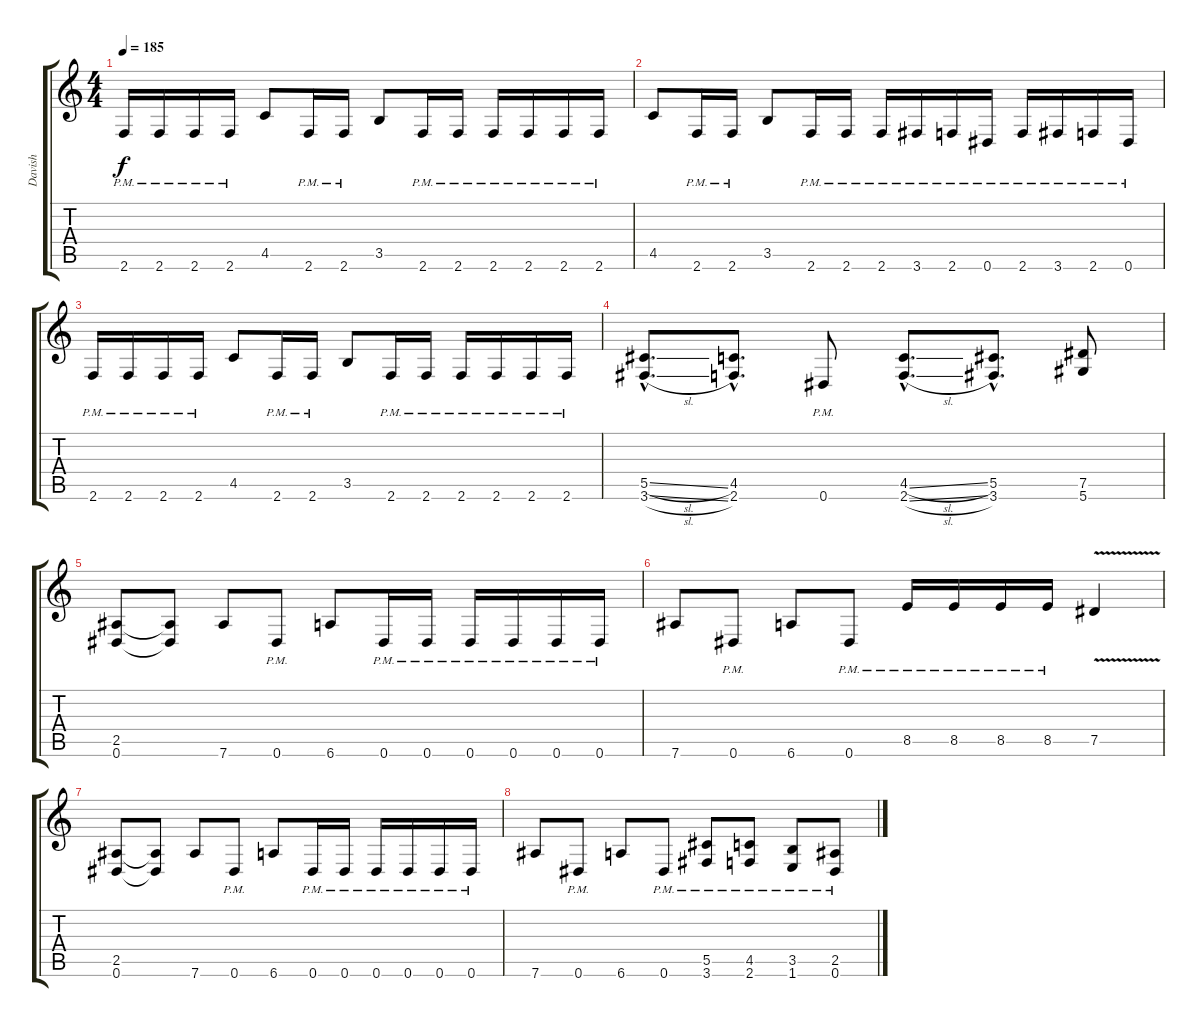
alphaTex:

\track ("Davish" "Davish") {instrument overdrivenguitar}
\staff {score tabs}
\tuning (Eb4 Bb3 Gb3 Db3 Ab2 Eb2) {hide}
\ts (4 4)
\tempo 185
\clef g2
\ks c
2.6{pm}.16{dy f} 2.6{pm}.16 2.6{pm}.16 2.6{pm}.16 4.5.8 2.6{pm}.16 2.6{pm}.16 3.5.8 2.6{pm}.16 2.6{pm}.16 2.6{pm}.16 2.6{pm}.16 2.6{pm}.16 2.6{pm}.16 |
4.5.8 2.6{pm}.16 2.6{pm}.16 3.5.8 2.6{pm}.16 2.6{pm}.16 2.6{pm}.16 3.6{pm}.16 2.6{pm}.16 0.6{pm}.16 2.6{pm}.16 3.6{pm}.16 2.6{pm}.16 0.6{pm}.16 |
2.6{pm}.16 2.6{pm}.16 2.6{pm}.16 2.6{pm}.16 4.5.8 2.6{pm}.16 2.6{pm}.16 3.5.8 2.6{pm}.16 2.6{pm}.16 2.6{pm}.16 2.6{pm}.16 2.6{pm}.16 2.6{pm}.16 |
(5.5{sl hac} 3.6{sl hac}).8{d} (4.5{hac} 2.6{hac}).8{d} 0.6{pm}.8 (4.5{sl hac} 2.6{sl hac}).8{d} (5.5{hac} 3.6{hac}).8{d} (7.5 5.6).8 |
(2.5 0.6).8 (2.5{t} 0.6{t}).8 7.6.8 0.6{pm}.8 6.6.8 0.6{pm}.16 0.6{pm}.16 0.6{pm}.16 0.6{pm}.16 0.6{pm}.16 0.6{pm}.16 |
7.6.8 0.6{pm}.8 6.6.8 0.6{pm}.8 8.5{pm}.16 8.5{pm}.16 8.5{pm}.16 8.5{pm}.16 7.5{v}.4 |
(2.5 0.6).8 (2.5{t} 0.6{t}).8 7.6.8 0.6{pm}.8 6.6.8 0.6{pm}.16 0.6{pm}.16 0.6{pm}.16 0.6{pm}.16 0.6{pm}.16 0.6{pm}.16 |
7.6.8 0.6{pm}.8 6.6.8 0.6{pm}.8 (5.5{pm} 3.6{pm}).8 (4.5{pm} 2.6{pm}).8 (3.5{pm} 1.6{pm}).8 (2.5{pm} 0.6{pm}).8
